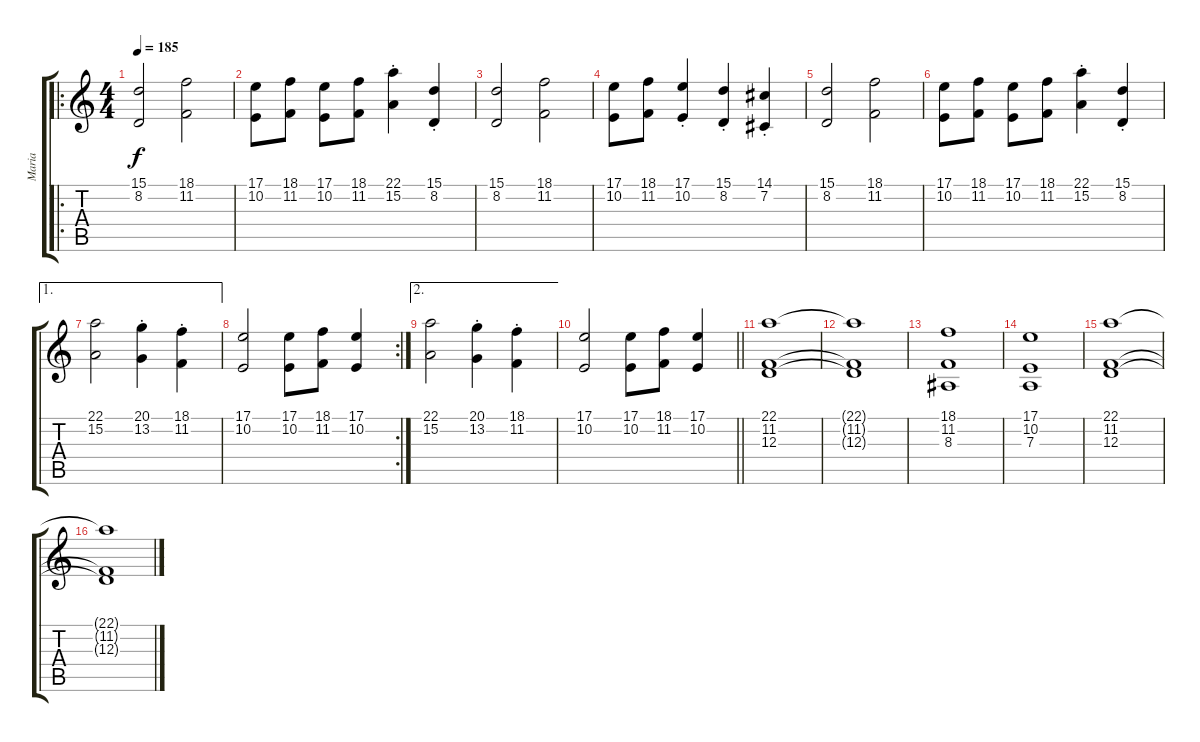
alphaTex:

\track ("Maria" "Maria") {instrument synthstrings2}
\staff {score tabs}
\tuning (B3 Gb3 D3 A2 E2 B1) {hide}
\ro
\ts (4 4)
\tempo 185
\clef g2
\ks c
(15.1 8.2).2{dy f} (18.1 11.2).2 |
(17.1 10.2).8 (18.1 11.2).8 (17.1 10.2).8 (18.1 11.2).8 (22.1{st} 15.2{st}).4 (15.1{st} 8.2{st}).4 |
(15.1 8.2).2 (18.1 11.2).2 |
(17.1 10.2).8 (18.1 11.2).8 (17.1{st} 10.2{st}).4 (15.1{st} 8.2{st}).4 (14.1{st} 7.2{st}).4 |
(15.1 8.2).2 (18.1 11.2).2 |
(17.1 10.2).8 (18.1 11.2).8 (17.1 10.2).8 (18.1 11.2).8 (22.1{st} 15.2{st}).4 (15.1{st} 8.2{st}).4 |
\ae 1
(22.1 15.2).2 (20.1{st} 13.2{st}).4 (18.1{st} 11.2{st}).4 |
\rc 2
(17.1 10.2).2 (17.1 10.2).8 (18.1 11.2).8 (17.1 10.2).4 |
\ae 2
(22.1 15.2).2 (20.1{st} 13.2{st}).4 (18.1{st} 11.2{st}).4 |
\barLineRight lightlight
(17.1 10.2).2 (17.1 10.2).8 (18.1 11.2).8 (17.1 10.2).4 |
(22.1 11.2 12.3).1{volume 12 instrument synthstrings2} |
(22.1{t} 11.2{t} 12.3{t}).1 |
(18.1 11.2 8.3).1 |
(17.1 10.2 7.3).1 |
(22.1 11.2 12.3).1 |
(22.1{t} 11.2{t} 12.3{t}).1
